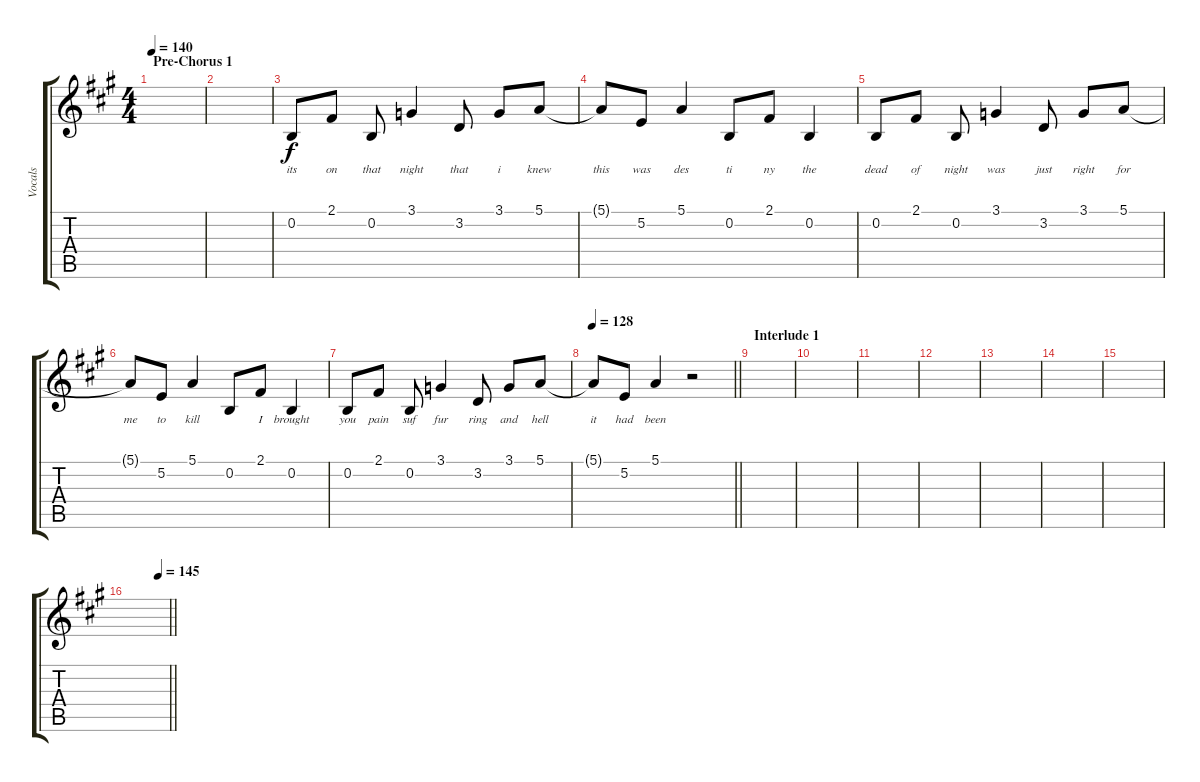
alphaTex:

\track ("Vocals " "Vocals ") {instrument voiceoohs}
\staff {score tabs}
\tuning (E4 B3 G3 D3 A2 E2) {hide}
\ts (4 4)
\section ("" "Pre-Chorus 1")
\tempo 140
\clef g2
\ks a
|
|
0.2.8{lyrics (0 "its") lyrics (1 "") lyrics (2 "") lyrics (3 "") lyrics (4 "")} 2.1.8{lyrics (0 "on") lyrics (1 "") lyrics (2 "") lyrics (3 "") lyrics (4 "")} 0.2.8{lyrics (0 "that") lyrics (1 "") lyrics (2 "") lyrics (3 "") lyrics (4 "")} 3.1.4{lyrics (0 "night") lyrics (1 "") lyrics (2 "") lyrics (3 "") lyrics (4 "")} 3.2.8{lyrics (0 "that") lyrics (1 "") lyrics (2 "") lyrics (3 "") lyrics (4 "")} 3.1.8{lyrics (0 "i") lyrics (1 "") lyrics (2 "") lyrics (3 "") lyrics (4 "")} 5.1.8{lyrics (0 "knew") lyrics (1 "") lyrics (2 "") lyrics (3 "") lyrics (4 "")} |
5.1{t}.8{lyrics (0 "this") lyrics (1 "") lyrics (2 "") lyrics (3 "") lyrics (4 "")} 5.2.8{lyrics (0 "was") lyrics (1 "") lyrics (2 "") lyrics (3 "") lyrics (4 "")} 5.1.4{lyrics (0 "des") lyrics (1 "") lyrics (2 "") lyrics (3 "") lyrics (4 "")} 0.2.8{lyrics (0 "ti") lyrics (1 "") lyrics (2 "") lyrics (3 "") lyrics (4 "")} 2.1.8{lyrics (0 "ny") lyrics (1 "") lyrics (2 "") lyrics (3 "") lyrics (4 "")} 0.2.4{lyrics (0 "the") lyrics (1 "") lyrics (2 "") lyrics (3 "") lyrics (4 "")} |
0.2.8{lyrics (0 "dead") lyrics (1 "") lyrics (2 "") lyrics (3 "") lyrics (4 "")} 2.1.8{lyrics (0 "of") lyrics (1 "") lyrics (2 "") lyrics (3 "") lyrics (4 "")} 0.2.8{lyrics (0 "night") lyrics (1 "") lyrics (2 "") lyrics (3 "") lyrics (4 "")} 3.1.4{lyrics (0 "was") lyrics (1 "") lyrics (2 "") lyrics (3 "") lyrics (4 "")} 3.2.8{lyrics (0 "just") lyrics (1 "") lyrics (2 "") lyrics (3 "") lyrics (4 "")} 3.1.8{lyrics (0 "right") lyrics (1 "") lyrics (2 "") lyrics (3 "") lyrics (4 "")} 5.1.8{lyrics (0 "for") lyrics (1 "") lyrics (2 "") lyrics (3 "") lyrics (4 "")} |
5.1{t}.8{lyrics (0 "me") lyrics (1 "") lyrics (2 "") lyrics (3 "") lyrics (4 "")} 5.2.8{lyrics (0 "to") lyrics (1 "") lyrics (2 "") lyrics (3 "") lyrics (4 "")} 5.1.4{lyrics (0 "kill") lyrics (1 "") lyrics (2 "") lyrics (3 "") lyrics (4 "")} 0.2.8{lyrics (0 "") lyrics (1 "") lyrics (2 "") lyrics (3 "") lyrics (4 "")} 2.1.8{lyrics (0 "I") lyrics (1 "") lyrics (2 "") lyrics (3 "") lyrics (4 "")} 0.2.4{lyrics (0 "brought") lyrics (1 "") lyrics (2 "") lyrics (3 "") lyrics (4 "")} |
0.2.8{lyrics (0 "you") lyrics (1 "") lyrics (2 "") lyrics (3 "") lyrics (4 "")} 2.1.8{lyrics (0 "pain") lyrics (1 "") lyrics (2 "") lyrics (3 "") lyrics (4 "")} 0.2.8{lyrics (0 "suf") lyrics (1 "") lyrics (2 "") lyrics (3 "") lyrics (4 "")} 3.1.4{lyrics (0 "fur") lyrics (1 "") lyrics (2 "") lyrics (3 "") lyrics (4 "")} 3.2.8{lyrics (0 "ring") lyrics (1 "") lyrics (2 "") lyrics (3 "") lyrics (4 "")} 3.1.8{lyrics (0 "and") lyrics (1 "") lyrics (2 "") lyrics (3 "") lyrics (4 "")} 5.1.8{lyrics (0 "hell") lyrics (1 "") lyrics (2 "") lyrics (3 "") lyrics (4 "")} |
\tempo 128
\barLineRight lightlight
5.1{t}.8{lyrics (0 "it") lyrics (1 "") lyrics (2 "") lyrics (3 "") lyrics (4 "")} 5.2.8{lyrics (0 "had") lyrics (1 "") lyrics (2 "") lyrics (3 "") lyrics (4 "")} 5.1.4{lyrics (0 "been") lyrics (1 "") lyrics (2 "") lyrics (3 "") lyrics (4 "")} r.2 |
\section ("" "Interlude 1")
|
|
|
|
|
|
|
\tempo (145 0.75)
\barLineRight lightlight
